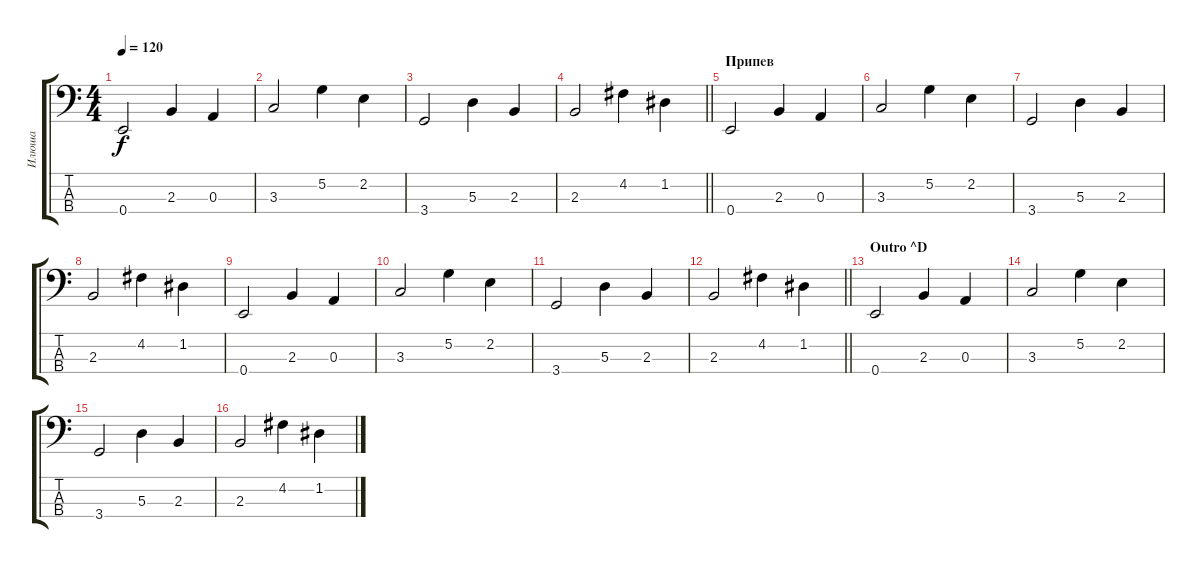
\track ("Илюша" "Илюша") {instrument electricbassfinger}
\staff {score tabs}
\tuning (G2 D2 A1 E1) {hide}
\ts (4 4)
\tempo 120
\clef f4
\ks c
0.4.2{dy f} 2.3.4 0.3.4 |
3.3.2 5.2.4 2.2.4 |
3.4.2 5.3.4 2.3.4 |
\barLineRight lightlight
2.3.2 4.2.4 1.2.4 |
\section ("" "Припев")
0.4.2 2.3.4 0.3.4 |
3.3.2 5.2.4 2.2.4 |
3.4.2 5.3.4 2.3.4 |
2.3.2 4.2.4 1.2.4 |
0.4.2 2.3.4 0.3.4 |
3.3.2 5.2.4 2.2.4 |
3.4.2 5.3.4 2.3.4 |
\barLineRight lightlight
2.3.2 4.2.4 1.2.4 |
\section ("" "Outro ^D")
0.4.2 2.3.4 0.3.4 |
3.3.2 5.2.4 2.2.4 |
3.4.2 5.3.4 2.3.4 |
2.3.2 4.2.4 1.2.4
